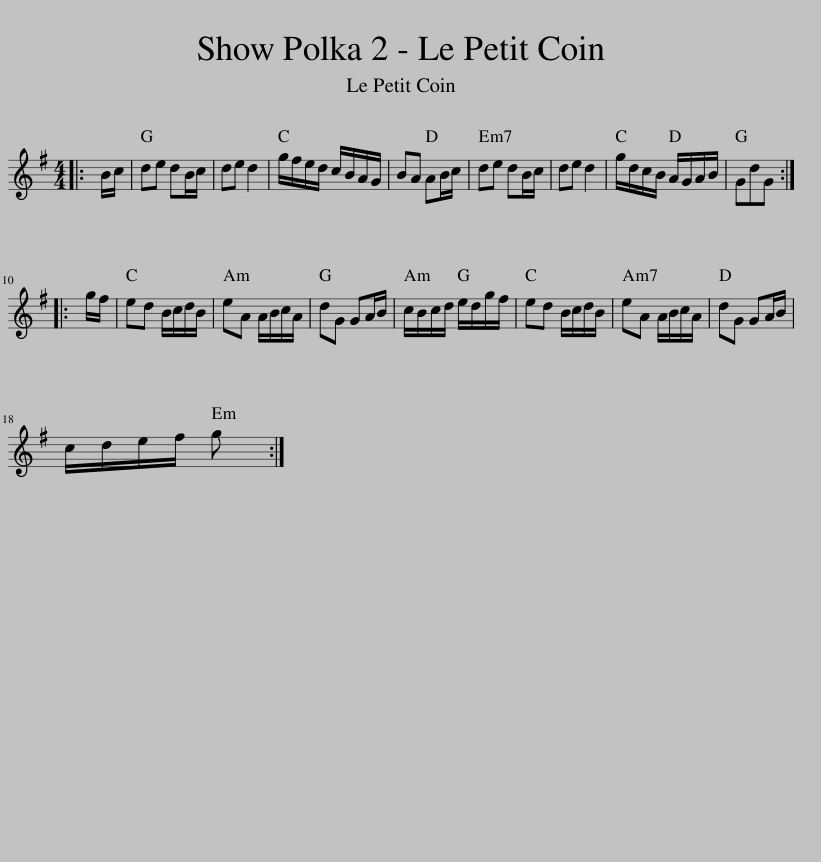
X:1
L:1/8
M:4/4
I:linebreak $
K:G
V:1 treble
V:1
|: B/c/ | de dB/c/ | de d2 | g/f/e/d/ c/B/A/G/ | BA AB/c/ | %5
 de dB/c/ | de d2 | g/d/c/B/ A/G/A/B/ | GdG ::$ g/f/ | %10
 ed B/c/d/B/ | eA A/B/c/A/ | dG GA/B/ | c/B/c/d/ e/d/g/f/ | ed B/c/d/B/ | %15
 eA A/B/c/A/ | dG GA/B/ |$ c/d/e/f/ g :| %18
